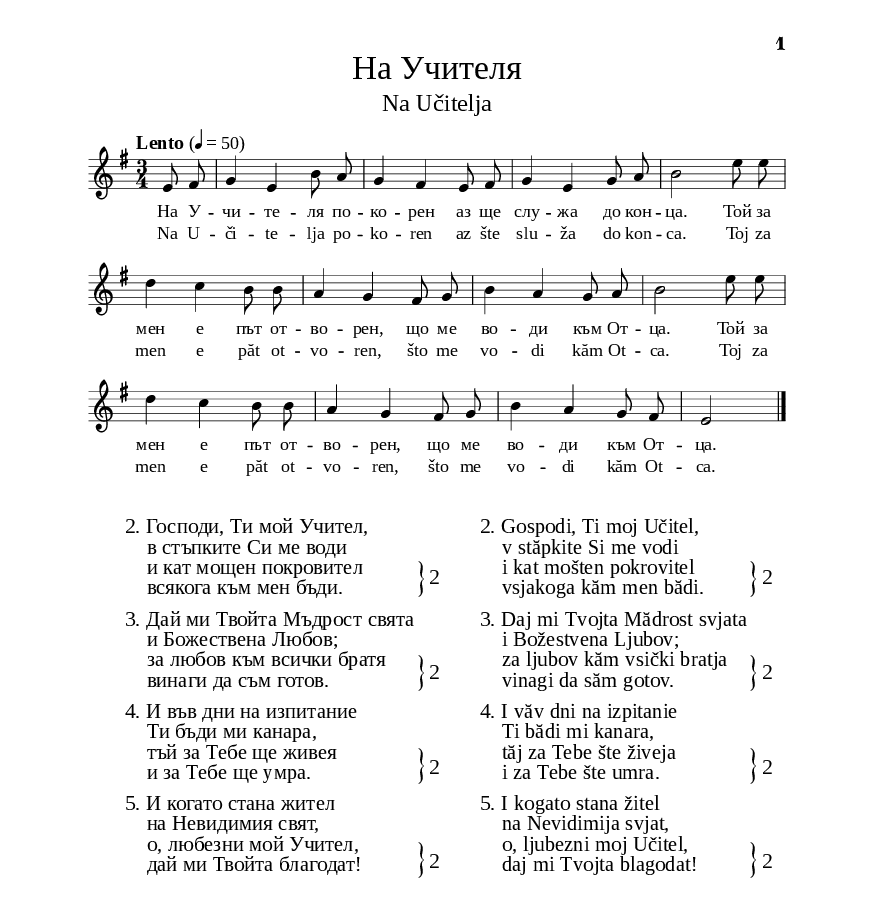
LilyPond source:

\version "2.24.3"

% include paper part and global functions
\include "include/globals.ily"

"rightBraces037" = \markup {
  \column {
    % repeat braces
    \translate #'(0 . -6.3 )
    \right-brace #17

    \translate #'(0 . -10.5 )
    \right-brace #17

    \translate #'(0 . -10.4 )
    \right-brace #17

    \translate #'(0 . -10.5 )
    \right-brace #17

  }
  \column {
    % repeat numbers
    \translate #'(0 . -7 )
    2

    \translate #'(0 . -13.1 )
    2

    \translate #'(0 . -13 )
    2

    \translate #'(0 . -13 )
    2
  }
}

\bookpart {
  \label #'ref037
  \tocItem \markup "На Учителя – Na Učitelja"
  \include "include/bookpart-paper.ily"
  \score {
    \include "include/score-layout.ily"

    \new Voice \absolute {
      \clef treble
      \key e \minor
      \time 3/4
      \tempoFunc "Lento" 4 "50"
      \autoBeamOff
      \partial 4
      \autoBeamOff
      e'8 fis'8 | g'4 e'4 b'8 a'8 | g'4 fis'4 e'8 fis'8 | g'4 e'4 g'8 a'8 |  b'2 e''8  e''8 \break
      d''4 c''4 b'8 b'8 | a'4 g'4 fis'8 g'8 | b'4 a'4 g'8 a'8 | b'2 e''8 e''8 \break
      | d''4 c''4 b'8 b'8 | a'4 g'4 fis'8 g'8 | b'4 a'4 g'8 fis'8 | e'2 \bar "|."\break
    }

    \addlyrics {
      На У --  чи -- те -- ля по -- ко -- рен аз ще слу -- жа
      до кон -- ца. Той за мен е път от -- во --
      рен, що ме во -- ди към От -- ца. Той за мен
      е път от -- во -- рен, що ме во -- ди към От -- ца.
    }


    \addlyrics {
      Na U --  či -- te -- lja po -- ko -- ren az šte slu -- ža
      do kon -- ca. Toj za men e păt ot -- vo --
      ren, što me vo -- di kăm Ot -- ca. Toj za men
      e păt ot -- vo -- ren, što me vo -- di kăm Ot -- ca.
    }

    \header {
      title = \titleFunc "На Учителя" "Na Učitelja"
    }

    \midi{}

  } % score

  \markup \empty-two

  \markup \abs-fontsize #10 {
    \hspace #5
    \override #`(baseline-skip . ,bgCoupletBaselineSkip)
    \column {

      \line { 2.  Господи, Ти мой Учител, }
      \line {   "   " в стъпките Си ме води }
      \line {   "   " и кат мощен покровител }
      \line {   "   " всякога към мен бъди. }
      \vspace #0.5
      \line { 3. Дай ми Твойта Мъдрост свята }
      \line {   "   " и Божествена Любов; }
      \line {   "   " за любов към всички братя }
      \line {   "   " винаги да съм готов. }
      \vspace #0.5
      \line { 4. И във дни на изпитание }
      \line {   "   " Ти бъди ми канара, }
      \line {   "   " тъй за Тебе ще живея }
      \line {   "   " и за Тебе ще умра. }
      \vspace #0.5
      \line { 5. И когато стана жител }
      \line {   "   " на Невидимия свят, }
      \line {   "   " о, любезни мой Учител,  }
      \line {   "   " дай ми Твойта благодат! }
    }
    \"rightBraces037"

    \hspace #5
    \override #`(baseline-skip . ,bgCoupletBaselineSkip)
    \column {

      \line { 2.  Gospodi, Ti moj Učitel, }
      \line {   "   " v stăpkite Si me vodi }
      \line {   "   " i kat mošten pokrovitel }
      \line {   "   " vsjakoga kăm men bădi. }
      \vspace #0.5
      \line { 3. Daj mi Tvojta Mădrost svjata }
      \line {   "   " i Božestvena Ljubov; }
      \line {   "   " za ljubov kăm vsički bratja }
      \line {   "   " vinagi da săm gotov. }
      \vspace #0.5
      \line { 4. I văv dni na izpitanie }
      \line {   "   " Ti bădi mi kanara, }
      \line {   "   " tăj za Tebe šte živeja }
      \line {   "   " i za Tebe šte umra. }
      \vspace #0.5
      \line { 5. I kogato stana žitel }
      \line {   "   " na Nevidimija svjat, }
      \line {   "   " o, ljubezni moj Učitel,  }
      \line {   "   " daj mi Tvojta blagodat! }
    }  \"rightBraces037"  %column
  } % markup

  \pageBreak

  % include foreign translation(s) of the song
  \version "2.24.4"

\markup \fill-line { \fontsize #deTitleFontSize "An den Meister" }
\markup \null
\markup \null
\markup \abs-fontsize #10 {
  \hspace #25
  \override #`(baseline-skip . ,deCoupletBaselineSkip)

  \column {

    \line { 1. Dem Meister werde ich ergeben }

    \line { "   "bis zum Ende dienen.}

    \line { "   "Er ist für mich ein offener Weg, }

    \line { "   "der mich zum Vater führt.}
    
     \line { "   "Er ist für mich ein offener Weg, }

    \line { "   "der mich zum Vater führt.}
     \vspace #0.5

    \line { 2. Herr, Du mein Meister, }

    \line { "   "führe mich bei meinen Schritten, }

    \line { "   "und wie ein mächtiger Beschützer }

    \line { "   " sei immer bei mir.}
     \vspace #0.5

    \line { 3. Gib mir Deine heilige Weisheit}

    \line { "   "und göttliche Liebe,}

    \line { "   "auf dass ich für die Liebe zu all meinen Brüdern}

    \line { "   "immerdar bereit bin.}
     \vspace #0.5

    \line { 4. Und in Tagen der Prüfung, }

    \line { "   "sei Du mir ein Fels,}

    \line { "   "so werde ich für Dich leben}

    \line { "   "und für Dich sterben.}
     \vspace #0.5

    \line { 5. Und wenn ich ein Bewohner }

    \line { "   "der unsichtbaren Welt werde, }

    \line { "   "oh, mein geliebter Meister,}

    \line { "   "gib mir Deinen Segen!}

  }
}


} % bookpart
